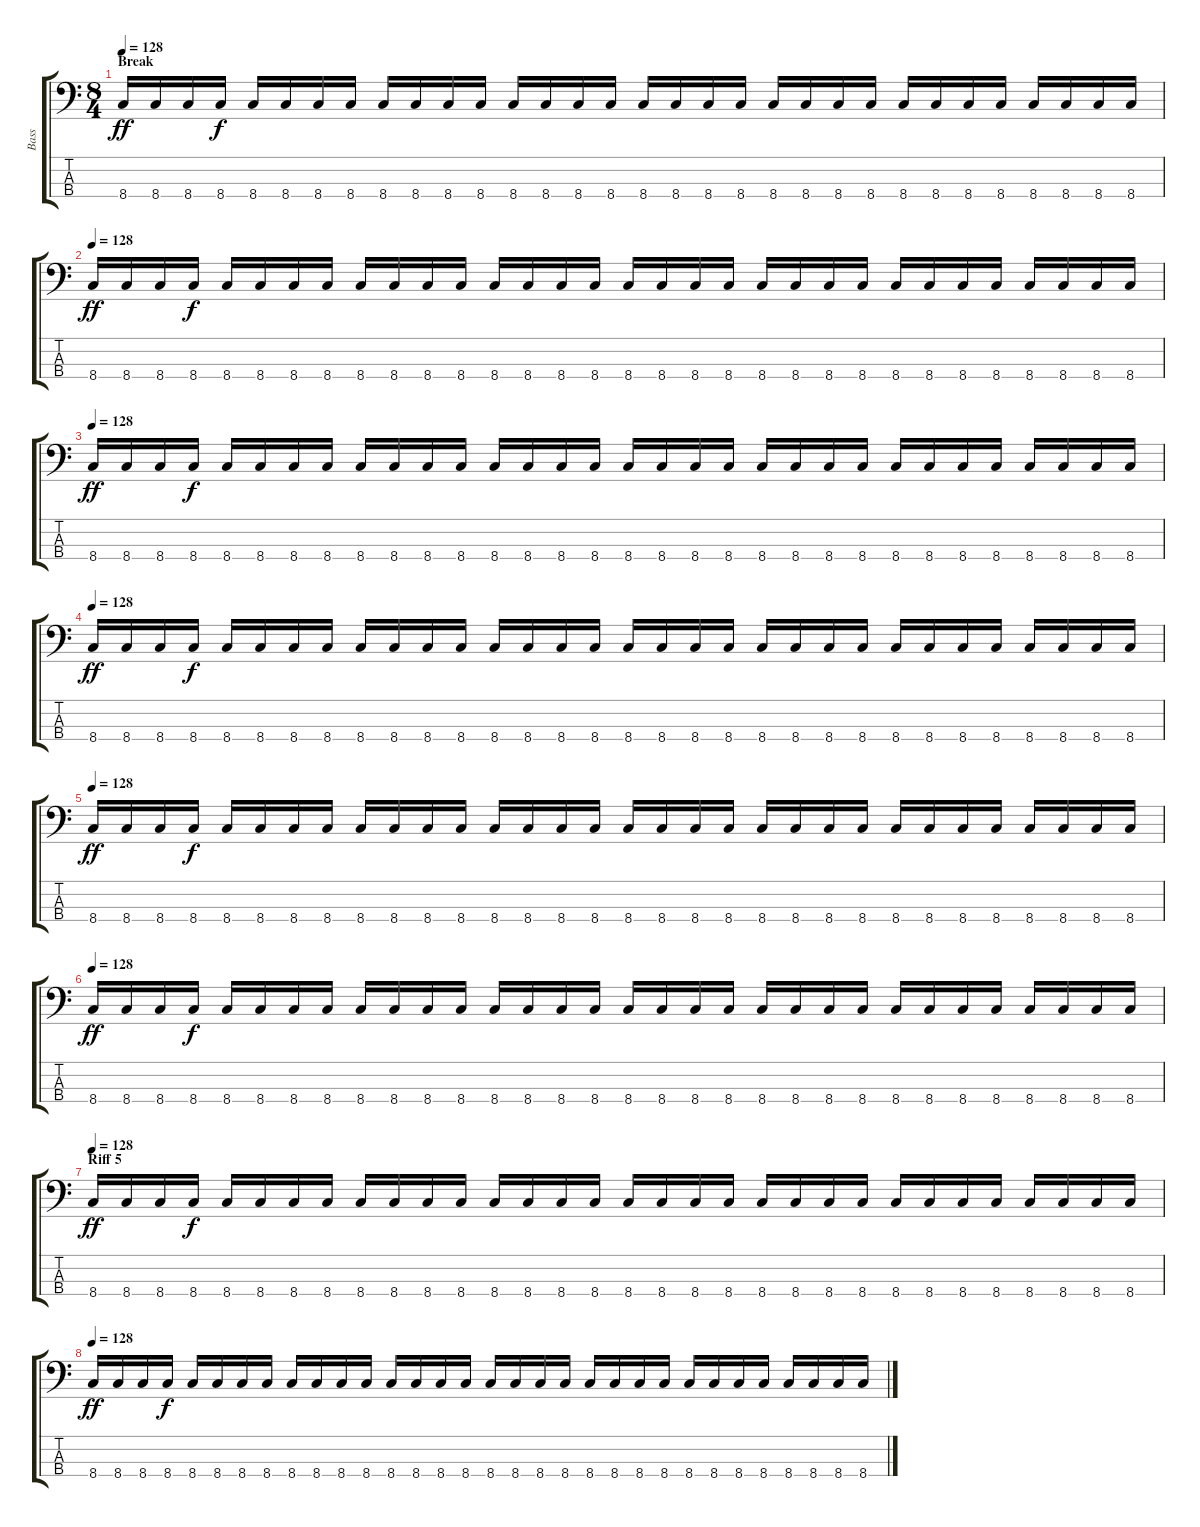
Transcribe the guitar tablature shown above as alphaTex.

\track ("Bass" "Bass") {instrument electricbassfinger}
\staff {score tabs}
\tuning (G2 D2 A1 E1) {hide}
\ts (8 4)
\section ("" "Break")
\tempo 128
\clef f4
\ks c
8.4.16{dy ff} 8.4.16 8.4.16 8.4.16{dy f} 8.4.16 8.4.16 8.4.16 8.4.16 8.4.16 8.4.16 8.4.16 8.4.16 8.4.16 8.4.16 8.4.16 8.4.16 8.4.16 8.4.16 8.4.16 8.4.16 8.4.16 8.4.16 8.4.16 8.4.16 8.4.16 8.4.16 8.4.16 8.4.16 8.4.16 8.4.16 8.4.16 8.4.16 |
\tempo 128
8.4.16{dy ff} 8.4.16 8.4.16 8.4.16{dy f} 8.4.16 8.4.16 8.4.16 8.4.16 8.4.16 8.4.16 8.4.16 8.4.16 8.4.16 8.4.16 8.4.16 8.4.16 8.4.16 8.4.16 8.4.16 8.4.16 8.4.16 8.4.16 8.4.16 8.4.16 8.4.16 8.4.16 8.4.16 8.4.16 8.4.16 8.4.16 8.4.16 8.4.16 |
\tempo 128
8.4.16{dy ff} 8.4.16 8.4.16 8.4.16{dy f} 8.4.16 8.4.16 8.4.16 8.4.16 8.4.16 8.4.16 8.4.16 8.4.16 8.4.16 8.4.16 8.4.16 8.4.16 8.4.16 8.4.16 8.4.16 8.4.16 8.4.16 8.4.16 8.4.16 8.4.16 8.4.16 8.4.16 8.4.16 8.4.16 8.4.16 8.4.16 8.4.16 8.4.16 |
\tempo 128
8.4.16{dy ff} 8.4.16 8.4.16 8.4.16{dy f} 8.4.16 8.4.16 8.4.16 8.4.16 8.4.16 8.4.16 8.4.16 8.4.16 8.4.16 8.4.16 8.4.16 8.4.16 8.4.16 8.4.16 8.4.16 8.4.16 8.4.16 8.4.16 8.4.16 8.4.16 8.4.16 8.4.16 8.4.16 8.4.16 8.4.16 8.4.16 8.4.16 8.4.16 |
\tempo 128
8.4.16{dy ff} 8.4.16 8.4.16 8.4.16{dy f} 8.4.16 8.4.16 8.4.16 8.4.16 8.4.16 8.4.16 8.4.16 8.4.16 8.4.16 8.4.16 8.4.16 8.4.16 8.4.16 8.4.16 8.4.16 8.4.16 8.4.16 8.4.16 8.4.16 8.4.16 8.4.16 8.4.16 8.4.16 8.4.16 8.4.16 8.4.16 8.4.16 8.4.16 |
\tempo 128
8.4.16{dy ff} 8.4.16 8.4.16 8.4.16{dy f} 8.4.16 8.4.16 8.4.16 8.4.16 8.4.16 8.4.16 8.4.16 8.4.16 8.4.16 8.4.16 8.4.16 8.4.16 8.4.16 8.4.16 8.4.16 8.4.16 8.4.16 8.4.16 8.4.16 8.4.16 8.4.16 8.4.16 8.4.16 8.4.16 8.4.16 8.4.16 8.4.16 8.4.16 |
\section ("" "Riff 5")
\tempo 128
8.4.16{dy ff} 8.4.16 8.4.16 8.4.16{dy f} 8.4.16 8.4.16 8.4.16 8.4.16 8.4.16 8.4.16 8.4.16 8.4.16 8.4.16 8.4.16 8.4.16 8.4.16 8.4.16 8.4.16 8.4.16 8.4.16 8.4.16 8.4.16 8.4.16 8.4.16 8.4.16 8.4.16 8.4.16 8.4.16 8.4.16 8.4.16 8.4.16 8.4.16 |
\tempo 128
8.4.16{dy ff} 8.4.16 8.4.16 8.4.16{dy f} 8.4.16 8.4.16 8.4.16 8.4.16 8.4.16 8.4.16 8.4.16 8.4.16 8.4.16 8.4.16 8.4.16 8.4.16 8.4.16 8.4.16 8.4.16 8.4.16 8.4.16 8.4.16 8.4.16 8.4.16 8.4.16 8.4.16 8.4.16 8.4.16 8.4.16 8.4.16 8.4.16 8.4.16
